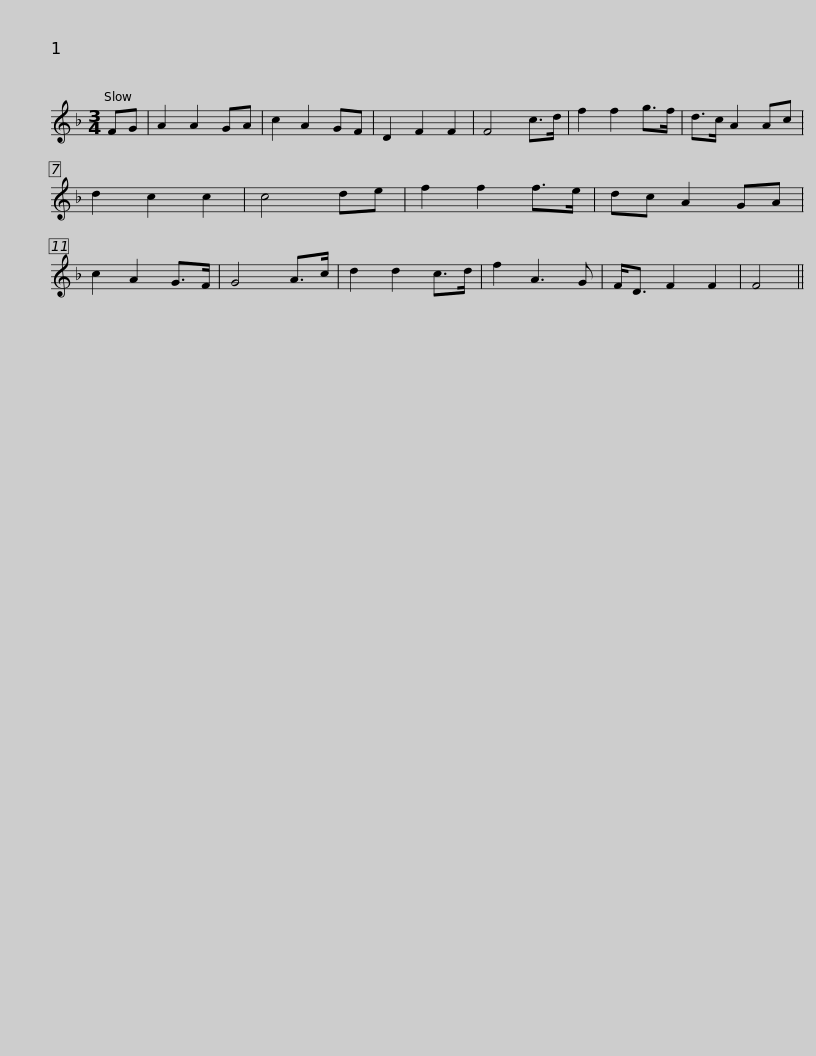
X:1
L:1/8
M:3/4
I:linebreak $
K:F
V:1 treble
V:1
 FG | A2 A2 GA | c2 A2 GF | D2 F2 F2 | F4 c>d | %5
 f2 f2 g>f | d>c A2 Ac | d2 c2 c2 | c4 de | f2 f2 f>e | %10
 dc A2 GA |$ c2 A2 G>F | G4 A>c | d2 d2 c>d | f2 A3 G | %15
 F<D F2 F2 | F4 || %17
